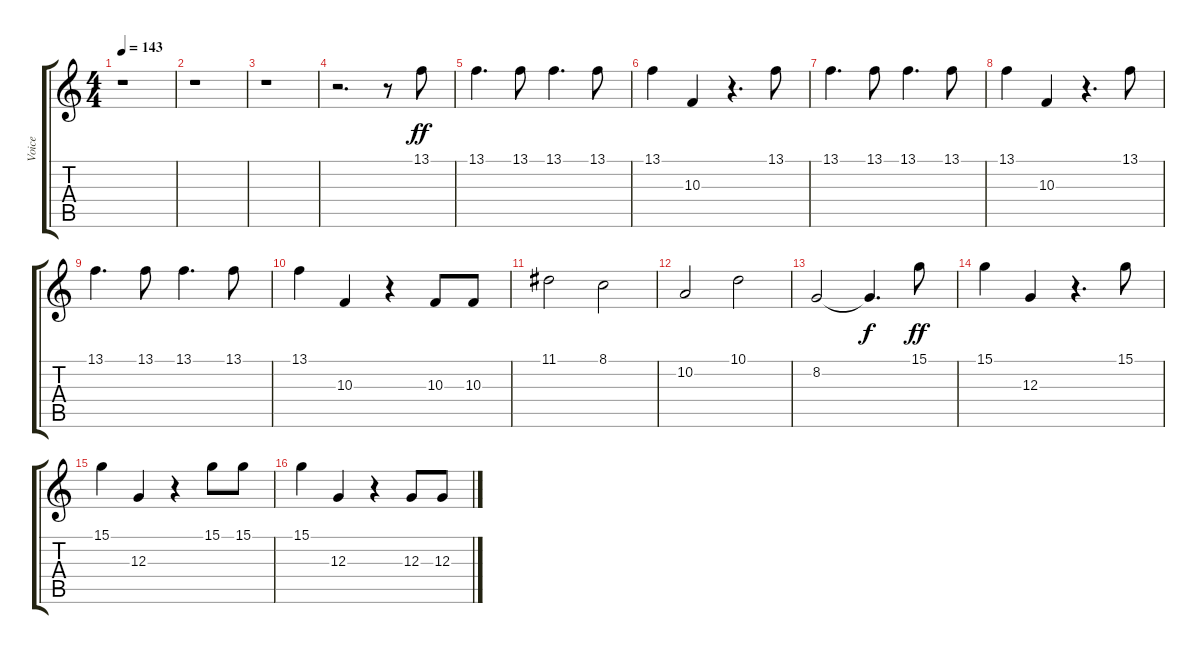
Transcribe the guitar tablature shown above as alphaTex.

\track ("Voice" "Voice") {instrument piccolo}
\staff {score tabs}
\tuning (E4 B3 G3 D3 A2 E2) {hide}
\ts (4 4)
\tempo 143
\clef g2
\ks c
r.1{dy ff} |
r.1 |
r.1 |
r.2{d} r.8 13.1.8 |
13.1.4{d} 13.1.8 13.1.4{d} 13.1.8 |
13.1.4 10.3.4 r.4{d} 13.1.8 |
13.1.4{d} 13.1.8 13.1.4{d} 13.1.8 |
13.1.4 10.3.4 r.4{d} 13.1.8 |
13.1.4{d} 13.1.8 13.1.4{d} 13.1.8 |
13.1.4 10.3.4 r.4 10.3.8 10.3.8 |
11.1.2 8.1.2 |
10.2.2 10.1.2 |
8.2.2 8.2{t}.4{d dy f} 15.1.8{dy ff} |
15.1.4 12.3.4 r.4{d} 15.1.8 |
15.1.4 12.3.4 r.4 15.1.8 15.1.8 |
15.1.4 12.3.4 r.4 12.3.8 12.3.8
